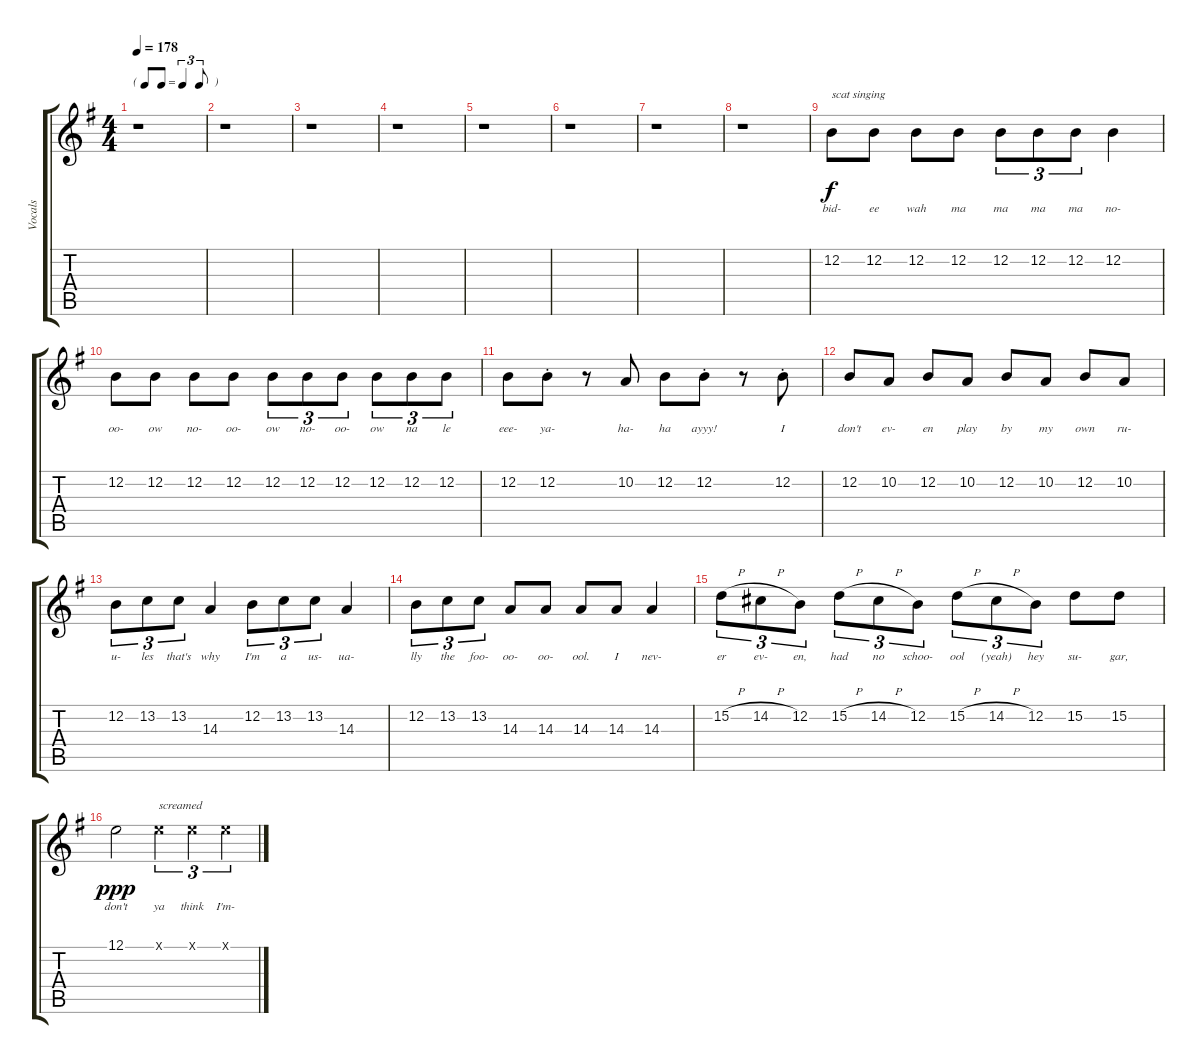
\track ("Vocals" "Vocals") {instrument lead2sawtooth}
\staff {score tabs}
\tuning (E4 B3 G3 D3 A2 E2) {hide}
\ts (4 4)
\tf triplet8th
\tempo 178
\clef g2
\ks g
r.1{dy ppp} |
r.1 |
r.1 |
r.1 |
r.1 |
r.1 |
r.1 |
r.1 |
12.2.8{txt "scat singing" lyrics (0 "bid-") lyrics (1 "") lyrics (2 "") lyrics (3 "") lyrics (4 "") dy f} 12.2.8{lyrics (0 "ee") lyrics (1 "") lyrics (2 "") lyrics (3 "") lyrics (4 "")} 12.2.8{lyrics (0 "wah") lyrics (1 "") lyrics (2 "") lyrics (3 "") lyrics (4 "")} 12.2.8{lyrics (0 "ma") lyrics (1 "") lyrics (2 "") lyrics (3 "") lyrics (4 "")} 12.2.8{tu (3 2) lyrics (0 "ma") lyrics (1 "") lyrics (2 "") lyrics (3 "") lyrics (4 "")} 12.2.8{tu (3 2) lyrics (0 "ma") lyrics (1 "") lyrics (2 "") lyrics (3 "") lyrics (4 "")} 12.2.8{tu (3 2) lyrics (0 "ma") lyrics (1 "") lyrics (2 "") lyrics (3 "") lyrics (4 "")} 12.2.4{lyrics (0 "no-") lyrics (1 "") lyrics (2 "") lyrics (3 "") lyrics (4 "")} |
12.2.8{lyrics (0 "oo-") lyrics (1 "") lyrics (2 "") lyrics (3 "") lyrics (4 "")} 12.2.8{lyrics (0 "ow") lyrics (1 "") lyrics (2 "") lyrics (3 "") lyrics (4 "")} 12.2.8{lyrics (0 "no-") lyrics (1 "") lyrics (2 "") lyrics (3 "") lyrics (4 "")} 12.2.8{lyrics (0 "oo-") lyrics (1 "") lyrics (2 "") lyrics (3 "") lyrics (4 "")} 12.2.8{tu (3 2) lyrics (0 "ow") lyrics (1 "") lyrics (2 "") lyrics (3 "") lyrics (4 "")} 12.2.8{tu (3 2) lyrics (0 "no-") lyrics (1 "") lyrics (2 "") lyrics (3 "") lyrics (4 "")} 12.2.8{tu (3 2) lyrics (0 "oo-") lyrics (1 "") lyrics (2 "") lyrics (3 "") lyrics (4 "")} 12.2.8{tu (3 2) lyrics (0 "ow") lyrics (1 "") lyrics (2 "") lyrics (3 "") lyrics (4 "")} 12.2.8{tu (3 2) lyrics (0 "na") lyrics (1 "") lyrics (2 "") lyrics (3 "") lyrics (4 "")} 12.2.8{tu (3 2) lyrics (0 "le") lyrics (1 "") lyrics (2 "") lyrics (3 "") lyrics (4 "")} |
12.2.8{lyrics (0 "eee-") lyrics (1 "") lyrics (2 "") lyrics (3 "") lyrics (4 "")} 12.2{st}.8{lyrics (0 "ya-") lyrics (1 "") lyrics (2 "") lyrics (3 "") lyrics (4 "")} r.8 10.2.8{lyrics (0 "ha-") lyrics (1 "") lyrics (2 "") lyrics (3 "") lyrics (4 "")} 12.2.8{lyrics (0 "ha") lyrics (1 "") lyrics (2 "") lyrics (3 "") lyrics (4 "")} 12.2{st}.8{lyrics (0 "ayyy!") lyrics (1 "") lyrics (2 "") lyrics (3 "") lyrics (4 "")} r.8 12.2{st}.8{lyrics (0 "I") lyrics (1 "") lyrics (2 "") lyrics (3 "") lyrics (4 "")} |
12.2.8{lyrics (0 "don't") lyrics (1 "") lyrics (2 "") lyrics (3 "") lyrics (4 "")} 10.2.8{lyrics (0 "ev-") lyrics (1 "") lyrics (2 "") lyrics (3 "") lyrics (4 "")} 12.2.8{lyrics (0 "en") lyrics (1 "") lyrics (2 "") lyrics (3 "") lyrics (4 "")} 10.2.8{lyrics (0 "play") lyrics (1 "") lyrics (2 "") lyrics (3 "") lyrics (4 "")} 12.2.8{lyrics (0 "by") lyrics (1 "") lyrics (2 "") lyrics (3 "") lyrics (4 "")} 10.2.8{lyrics (0 "my") lyrics (1 "") lyrics (2 "") lyrics (3 "") lyrics (4 "")} 12.2.8{lyrics (0 "own") lyrics (1 "") lyrics (2 "") lyrics (3 "") lyrics (4 "")} 10.2.8{lyrics (0 "ru-") lyrics (1 "") lyrics (2 "") lyrics (3 "") lyrics (4 "")} |
12.2.8{tu (3 2) lyrics (0 "u-") lyrics (1 "") lyrics (2 "") lyrics (3 "") lyrics (4 "")} 13.2.8{tu (3 2) lyrics (0 "les") lyrics (1 "") lyrics (2 "") lyrics (3 "") lyrics (4 "")} 13.2.8{tu (3 2) lyrics (0 "that's") lyrics (1 "") lyrics (2 "") lyrics (3 "") lyrics (4 "")} 14.3.4{lyrics (0 "why") lyrics (1 "") lyrics (2 "") lyrics (3 "") lyrics (4 "")} 12.2.8{tu (3 2) lyrics (0 "I'm") lyrics (1 "") lyrics (2 "") lyrics (3 "") lyrics (4 "")} 13.2.8{tu (3 2) lyrics (0 "a") lyrics (1 "") lyrics (2 "") lyrics (3 "") lyrics (4 "")} 13.2.8{tu (3 2) lyrics (0 "us-") lyrics (1 "") lyrics (2 "") lyrics (3 "") lyrics (4 "")} 14.3.4{lyrics (0 "ua-") lyrics (1 "") lyrics (2 "") lyrics (3 "") lyrics (4 "")} |
12.2.8{tu (3 2) lyrics (0 "lly") lyrics (1 "") lyrics (2 "") lyrics (3 "") lyrics (4 "")} 13.2.8{tu (3 2) lyrics (0 "the") lyrics (1 "") lyrics (2 "") lyrics (3 "") lyrics (4 "")} 13.2.8{tu (3 2) lyrics (0 "foo-") lyrics (1 "") lyrics (2 "") lyrics (3 "") lyrics (4 "")} 14.3.8{lyrics (0 "oo-") lyrics (1 "") lyrics (2 "") lyrics (3 "") lyrics (4 "")} 14.3.8{lyrics (0 "oo-") lyrics (1 "") lyrics (2 "") lyrics (3 "") lyrics (4 "")} 14.3.8{lyrics (0 "ool.") lyrics (1 "") lyrics (2 "") lyrics (3 "") lyrics (4 "")} 14.3.8{lyrics (0 "I") lyrics (1 "") lyrics (2 "") lyrics (3 "") lyrics (4 "")} 14.3.4{lyrics (0 "nev-") lyrics (1 "") lyrics (2 "") lyrics (3 "") lyrics (4 "")} |
15.2{h}.8{tu (3 2) lyrics (0 "er") lyrics (1 "") lyrics (2 "") lyrics (3 "") lyrics (4 "")} 14.2{h}.8{tu (3 2) lyrics (0 "ev-") lyrics (1 "") lyrics (2 "") lyrics (3 "") lyrics (4 "")} 12.2.8{tu (3 2) lyrics (0 "en,") lyrics (1 "") lyrics (2 "") lyrics (3 "") lyrics (4 "")} 15.2{h}.8{tu (3 2) lyrics (0 "had") lyrics (1 "") lyrics (2 "") lyrics (3 "") lyrics (4 "")} 14.2{h}.8{tu (3 2) lyrics (0 "no") lyrics (1 "") lyrics (2 "") lyrics (3 "") lyrics (4 "")} 12.2.8{tu (3 2) lyrics (0 "schoo-") lyrics (1 "") lyrics (2 "") lyrics (3 "") lyrics (4 "")} 15.2{h}.8{tu (3 2) lyrics (0 "ool") lyrics (1 "") lyrics (2 "") lyrics (3 "") lyrics (4 "")} 14.2{h}.8{tu (3 2) lyrics (0 "(yeah)") lyrics (1 "") lyrics (2 "") lyrics (3 "") lyrics (4 "")} 12.2.8{tu (3 2) lyrics (0 "hey") lyrics (1 "") lyrics (2 "") lyrics (3 "") lyrics (4 "")} 15.2.8{lyrics (0 "su-") lyrics (1 "") lyrics (2 "") lyrics (3 "") lyrics (4 "")} 15.2.8{lyrics (0 "gar,") lyrics (1 "") lyrics (2 "") lyrics (3 "") lyrics (4 "")} |
12.1.2{lyrics (0 "don't") lyrics (1 "") lyrics (2 "") lyrics (3 "") lyrics (4 "") dy ppp} 12.1{x}.4{tu (3 2) txt "screamed" lyrics (0 "ya") lyrics (1 "") lyrics (2 "") lyrics (3 "") lyrics (4 "")} 12.1{x}.4{tu (3 2) lyrics (0 "think") lyrics (1 "") lyrics (2 "") lyrics (3 "") lyrics (4 "")} 12.1{x}.4{tu (3 2) lyrics (0 "I'm-") lyrics (1 "") lyrics (2 "") lyrics (3 "") lyrics (4 "")}
